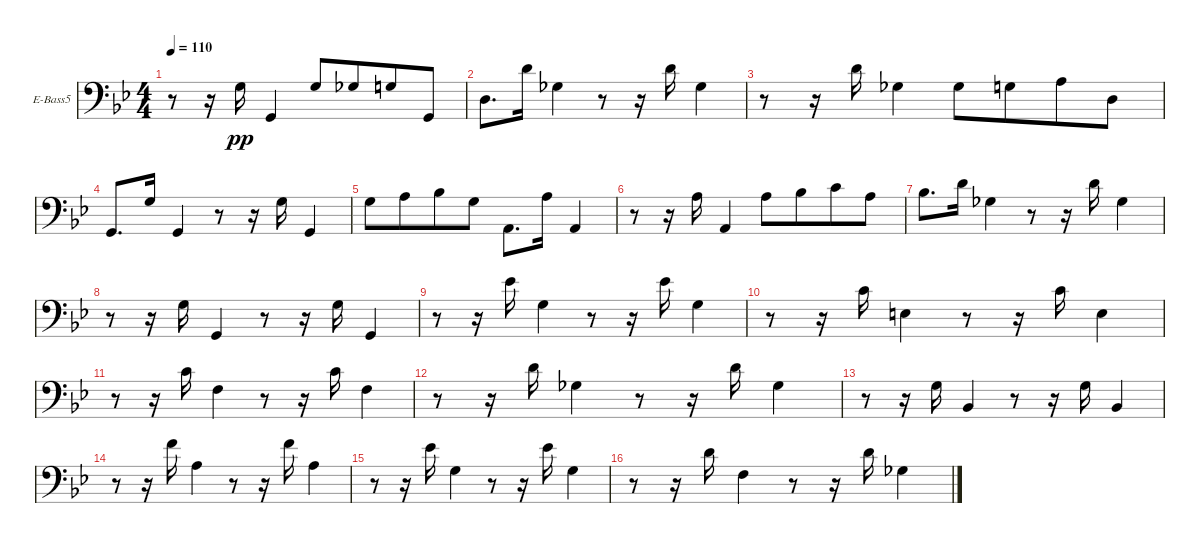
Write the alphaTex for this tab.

\defaultSystemsLayout 4
\bracketExtendMode groupsimilarinstruments
\firstSystemTrackNameOrientation horizontal
\otherSystemsTrackNameOrientation horizontal
\track ("Violoncello" "E-Bass5") {instrument electricbassfinger}
\staff {score}
\tuning (G2 D2 A1 E1 B0)
\ts (4 4)
\tempo 110
\clef f4
\ks gminor
r.8{dy pp} r.16 0.1.16 3.4.4 0.1.8{beam merge} 4.2.8{beam merge} 0.1.8{beam merge} 3.4.8 |
0.2.8{d} 7.1.16 9.3.4 r.8 r.16 7.1.16 9.3.4 |
r.8 r.16 7.1.16 9.3.4 9.3.8{beam merge} 0.1.8{beam merge} 2.1.8{beam merge} 0.2.8 |
3.4.8{d} 0.1.16 3.4.4 r.8 r.16 0.1.16 3.4.4 |
0.1.8{beam merge} 2.1.8{beam merge} 3.1.8{beam merge} 0.1.8 0.3.8{d} 2.1.16 0.3.4 |
r.8 r.16 2.1.16 0.3.4 2.1.8 3.1.8{beam merge} 5.1.8 7.2.8 |
8.2.8{d} 7.1.16 9.3.4 r.8 r.16 7.1.16 9.3.4 |
r.8 r.16 0.1.16 3.4.4 r.8 r.16 0.1.16 3.4.4 |
r.8 r.16 8.1.16 0.1.4 r.8 r.16 8.1.16 0.1.4 |
r.8 r.16 5.1.16 7.3.4 r.8 r.16 5.1.16 7.3.4 |
r.8 r.16 5.1.16 3.2.4 r.8 r.16 5.1.16 3.2.4 |
r.8 r.16 7.1.16 9.3.4 r.8 r.16 7.1.16 9.3.4 |
r.8 r.16 0.1.16 1.3.4 r.8 r.16 0.1.16 1.3.4 |
r.8 r.16 10.1.16 12.3.4 r.8 r.16 10.1.16 12.3.4 |
r.8 r.16 8.1.16 0.1.4 r.8 r.16 8.1.16 0.1.4 |
r.8 r.16 7.1.16 8.3.4 r.8 r.16 7.1.16 9.3.4
